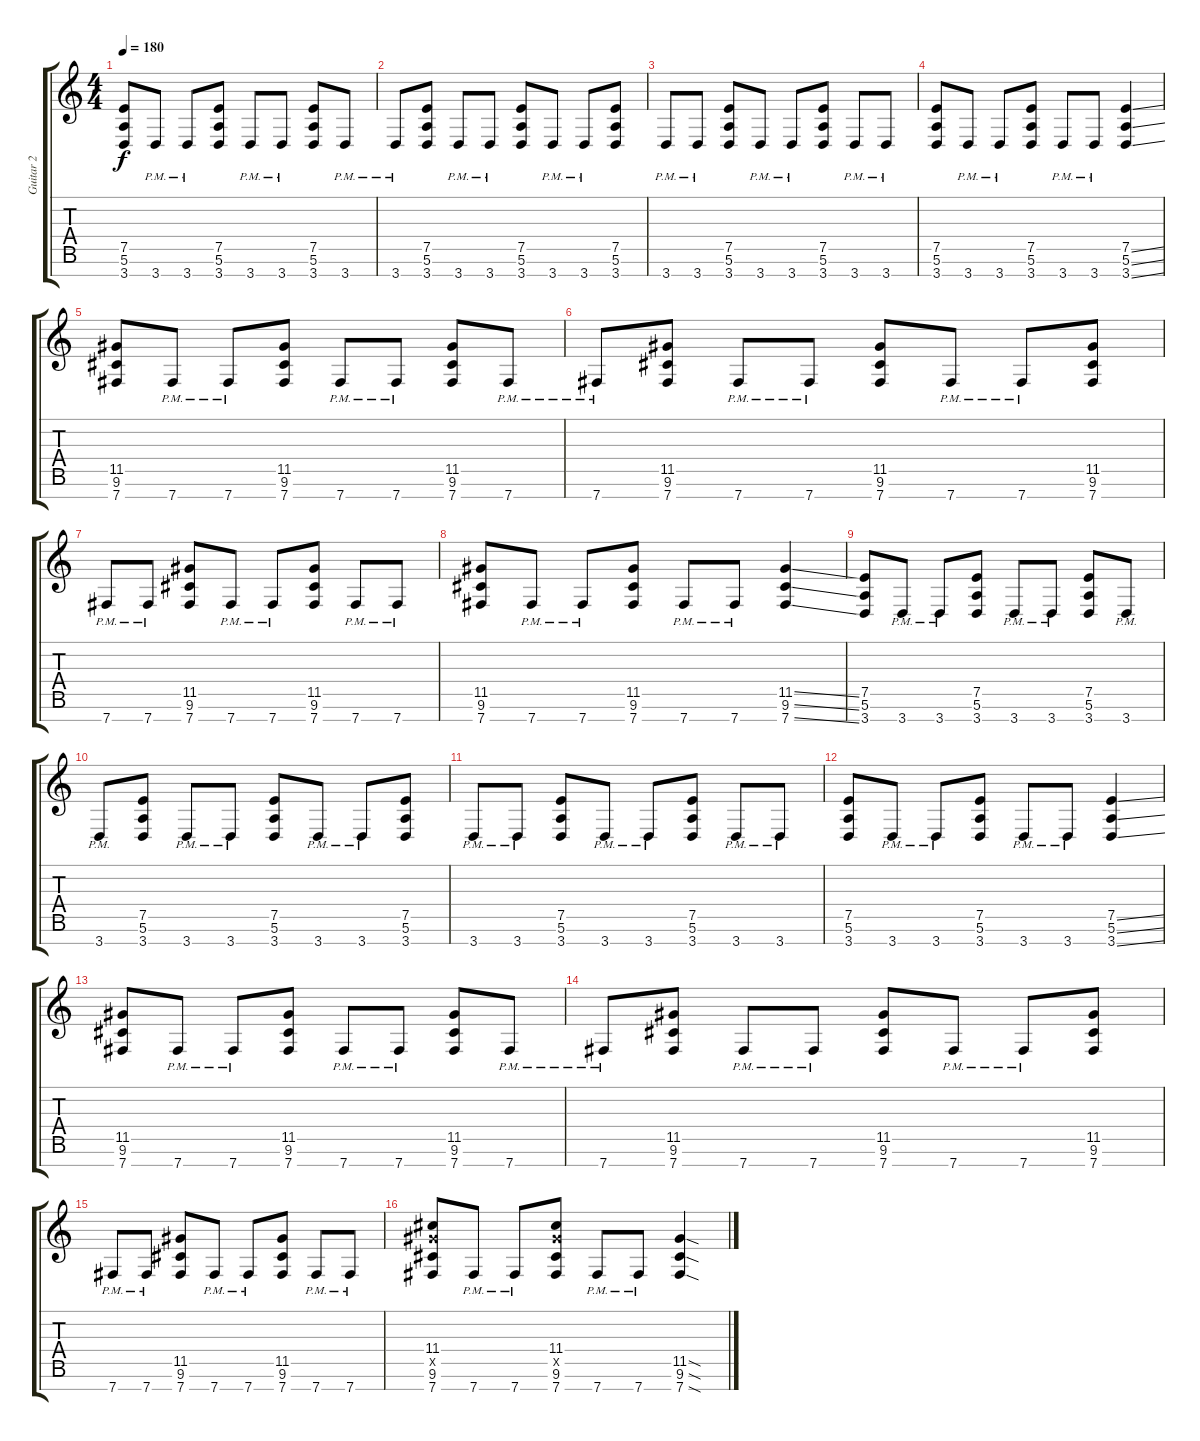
\track ("Guitar 2" "Guitar 2") {instrument distortionguitar}
\staff {score tabs}
\tuning (E4 B3 G3 D3 A2 E2 B1) {hide}
\ts (4 4)
\section ("" "")
\tempo 180
\clef g2
\ks c
(7.5 5.6 3.7).8{dy f} 3.7{pm}.8 3.7{pm}.8 (7.5 5.6 3.7).8 3.7{pm}.8 3.7{pm}.8 (7.5 5.6 3.7).8 3.7{pm}.8 |
3.7{pm}.8 (7.5 5.6 3.7).8 3.7{pm}.8 3.7{pm}.8 (7.5 5.6 3.7).8 3.7{pm}.8 3.7{pm}.8 (7.5 5.6 3.7).8 |
3.7{pm}.8 3.7{pm}.8 (7.5 5.6 3.7).8 3.7{pm}.8 3.7{pm}.8 (7.5 5.6 3.7).8 3.7{pm}.8 3.7{pm}.8 |
(7.5 5.6 3.7).8 3.7{pm}.8 3.7{pm}.8 (7.5 5.6 3.7).8 3.7{pm}.8 3.7{pm}.8 (7.5{ss} 5.6{ss} 3.7{ss}).4 |
(11.5 9.6 7.7).8 7.7{pm}.8 7.7{pm}.8 (11.5 9.6 7.7).8 7.7{pm}.8 7.7{pm}.8 (11.5 9.6 7.7).8 7.7{pm}.8 |
7.7{pm}.8 (11.5 9.6 7.7).8 7.7{pm}.8 7.7{pm}.8 (11.5 9.6 7.7).8 7.7{pm}.8 7.7{pm}.8 (11.5 9.6 7.7).8 |
7.7{pm}.8 7.7{pm}.8 (11.5 9.6 7.7).8 7.7{pm}.8 7.7{pm}.8 (11.5 9.6 7.7).8 7.7{pm}.8 7.7{pm}.8 |
(11.5 9.6 7.7).8 7.7{pm}.8 7.7{pm}.8 (11.5 9.6 7.7).8 7.7{pm}.8 7.7{pm}.8 (11.5{ss} 9.6{ss} 7.7{ss}).4 |
(7.5 5.6 3.7).8 3.7{pm}.8 3.7{pm}.8 (7.5 5.6 3.7).8 3.7{pm}.8 3.7{pm}.8 (7.5 5.6 3.7).8 3.7{pm}.8 |
3.7{pm}.8 (7.5 5.6 3.7).8 3.7{pm}.8 3.7{pm}.8 (7.5 5.6 3.7).8 3.7{pm}.8 3.7{pm}.8 (7.5 5.6 3.7).8 |
3.7{pm}.8 3.7{pm}.8 (7.5 5.6 3.7).8 3.7{pm}.8 3.7{pm}.8 (7.5 5.6 3.7).8 3.7{pm}.8 3.7{pm}.8 |
(7.5 5.6 3.7).8 3.7{pm}.8 3.7{pm}.8 (7.5 5.6 3.7).8 3.7{pm}.8 3.7{pm}.8 (7.5{ss} 5.6{ss} 3.7{ss}).4 |
(11.5 9.6 7.7).8 7.7{pm}.8 7.7{pm}.8 (11.5 9.6 7.7).8 7.7{pm}.8 7.7{pm}.8 (11.5 9.6 7.7).8 7.7{pm}.8 |
7.7{pm}.8 (11.5 9.6 7.7).8 7.7{pm}.8 7.7{pm}.8 (11.5 9.6 7.7).8 7.7{pm}.8 7.7{pm}.8 (11.5 9.6 7.7).8 |
7.7{pm}.8 7.7{pm}.8 (11.5 9.6 7.7).8 7.7{pm}.8 7.7{pm}.8 (11.5 9.6 7.7).8 7.7{pm}.8 7.7{pm}.8 |
(11.4 11.5{x} 9.6 7.7).8 7.7{pm}.8 7.7{pm}.8 (11.4 11.5{x} 9.6 7.7).8 7.7{pm}.8 7.7{pm}.8 (11.5{sod} 9.6{sod} 7.7{sod}).4
